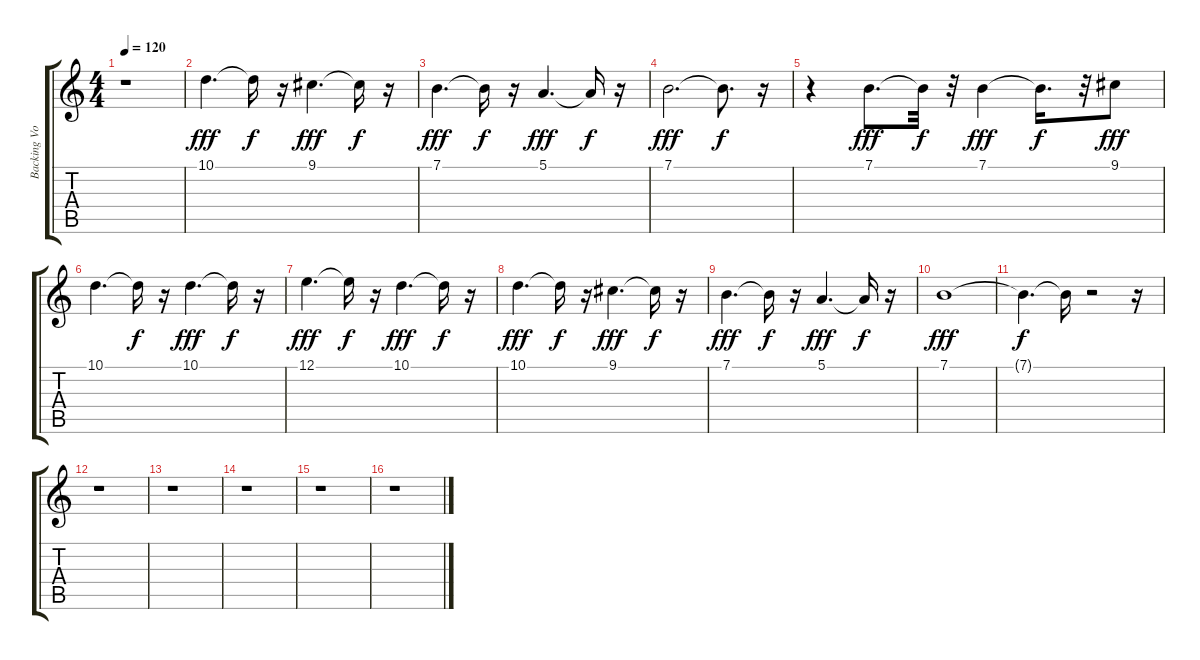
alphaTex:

\track ("Backing Vocals" "Backing Vo") {instrument lead6voice}
\staff {score tabs}
\tuning (E4 B3 G3 D3 A2 E2) {hide}
\ts (4 4)
\tempo 120
\clef g2
\ks c
r.1{dy f} |
10.1.4{d dy fff} 10.1{t}.16{dy f} r.16 9.1.4{d dy fff} 9.1{t}.16{dy f} r.16 |
7.1.4{d dy fff} 7.1{t}.16{dy f} r.16 5.1.4{d dy fff} 5.1{t}.16{dy f} r.16 |
7.1.2{d dy fff} 7.1{t}.8{d dy f} r.16 |
r.4 7.1.8{d dy fff} 7.1{t}.32{dy f} r.32 7.1.4{dy fff} 7.1{t}.16{d dy f} r.32 9.1.8{dy fff} |
10.1.4{d} 10.1{t}.16{dy f} r.16 10.1.4{d dy fff} 10.1{t}.16{dy f} r.16 |
12.1.4{d dy fff} 12.1{t}.16{dy f} r.16 10.1.4{d dy fff} 10.1{t}.16{dy f} r.16 |
10.1.4{d dy fff} 10.1{t}.16{dy f} r.16 9.1.4{d dy fff} 9.1{t}.16{dy f} r.16 |
7.1.4{d dy fff} 7.1{t}.16{dy f} r.16 5.1.4{d dy fff} 5.1{t}.16{dy f} r.16 |
7.1.1{dy fff} |
7.1{t}.4{d dy f} 7.1{t}.16 r.2 r.16 |
r.1 |
r.1 |
r.1 |
r.1 |
r.1
